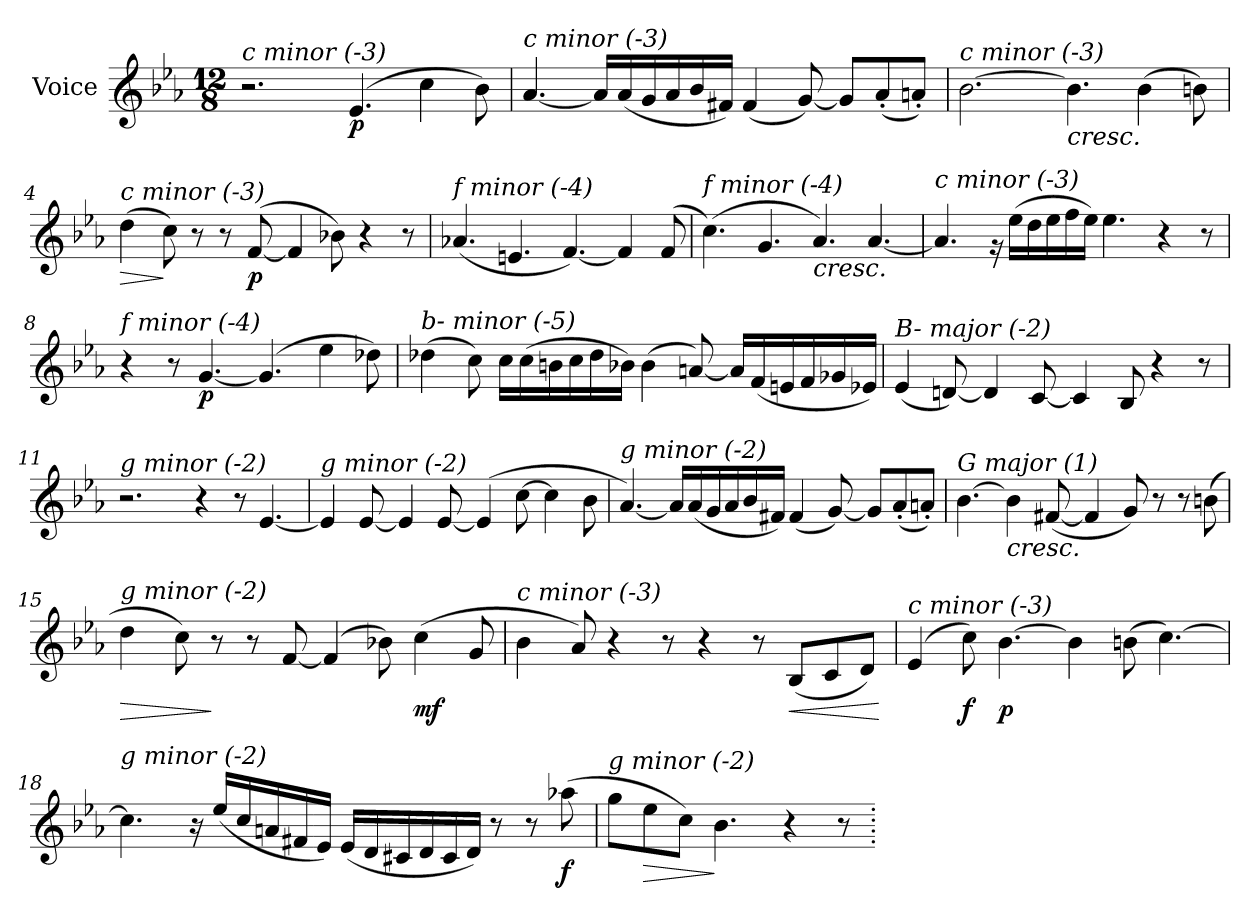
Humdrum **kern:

**kern	**dynam
*part1	*part1
*staff1	*staff1
*I"Voice	*
*I'V	*
*clefG2	*
*k[b-e-a-]	*
*M12/8	*
*MM58	*
=1	=1
!LO:TX:i:t=c minor (-3)	!
2.r	.
!	!LO:DY:b
(>4.e-/	p
4cc\	.
8b-\)	.
=2	=2
!LO:TX:i:t=c minor (-3)	!
[4.a-/	.
16a-/LL]	.
(<16a-/	.
16g/	.
16a-/	.
16b-/	.
16f#X/JJ)	.
(<4f#/	.
[8g/)	.
8g/L]	.
(<8a-'/	.
8an'/J)	.
=3	=3
!LO:TX:i:t=c minor (-3)	!
[2.b-\	.
!LO:TX:b:i:t=cresc.	!
4.b-\]	.
(>4b-\	.
8bn\)	.
=4	=4
!LO:TX:i:t=c minor (-3)	!
!	!LO:HP:b
(>4dd\	>
8cc\)	]
8r	.
8r	.
!	!LO:DY:b
(>[8f/	p
4f/]	.
8b-X\)	.
4r	.
8r	.
!!LO:LB:g=z
=5	=5
!LO:TX:i:t=f minor (-4)	!
(<4.a-X/	.
4.en/	.
[4.f/)	.
4f/]	.
(>8f/	.
=6	=6
!LO:TX:i:t=f minor (-4)	!
(>4.cc\)	.
4.g/	.
!LO:TX:b:i:t=cresc.	!
4.a-/)	.
[4.a-/	.
=7	=7
!LO:TX:i:t=c minor (-3)	!
4.a-/]	.
16rg	.
(>16ee-\LL	.
16dd\	.
16ee-\	.
16ff\	.
16ee-\JJ)	.
4.ee-\	.
4r	.
8r	.
=8	=8
!LO:TX:i:t=f minor (-4)	!
4r	.
8r	.
!	!LO:DY:b
[4.g/	p
(>4.g/]	.
4ee-\	.
8dd-X\)	.
!!LO:LB:g=z
=9	=9
!LO:TX:i:t=b- minor (-5)	!
(>4dd-X\	.
8cc\)	.
16cc\LL	.
(>16cc\	.
16bni\	.
16cc\	.
16dd-\	.
16b-X\JJ)	.
(>4b-\	.
[8an/)	.
16a/LL]	.
(<16f/	.
16en/	.
16f/	.
16g-X/	.
16e-X/JJ)	.
=10	=10
!LO:TX:i:t=B- major (-2)	!
(<4e-/	.
[8dn/)	.
4d/]	.
[8c/	.
4c/]	.
8B-/	.
4r	.
8r	.
!!LO:LB:g=z
=11	=11
!LO:TX:i:t=g minor (-2)	!
2.r	.
4r	.
8r	.
[4.e-/	.
=12	=12
!LO:TX:i:t=g minor (-2)	!
4e-/]	.
[8e-/	.
4e-/]	.
[8e-/	.
(>4e-/]	.
[8cc\	.
4cc\]	.
8b-\	.
=13	=13
!LO:TX:i:t=g minor (-2)	!
[4.a-/)	.
16a-/LL]	.
(<16a-/	.
16g/	.
16a-/	.
16b-/	.
16f#X/JJ)	.
(<4f#/	.
[8g/)	.
8g/L]	.
(<8a-'/	.
8an'/J)	.
!!LO:LB:g=z
=14	=14
!LO:TX:i:t=G major (1)	!
[4.b-\	.
!LO:TX:b:i:t=cresc.	!
4b-\]	.
(<[8f#X/	.
4f#/]	.
8g/)	.
8r	.
8r	.
(>8bn\	.
=15	=15
!LO:TX:i:t=g minor (-2)	!
!	!LO:HP:b
4dd\	>
8cc\)	.
8r	]
8r	.
[8f/	.
(>4f/]	.
8b-X\)	.
!	!LO:DY:b
(>4cc\	mf
8g/	.
!!LO:LB:g=z
=16	=16
!LO:TX:i:t=c minor (-3)	!
4b-\	.
8a-/)	.
4r	.
8r	.
4r	.
8r	.
!	!LO:HP:b
(<8B-/L	<
8c/	.
8d/J)	.
.	[
=17	=17
!LO:TX:i:t=c minor (-3)	!
(>4e-/	.
!	!LO:DY:b
8cc\)	f
!	!LO:DY:b
[4.b-\	p
4b-\]	.
(>8bn\	.
[4.cc\)	.
=18	=18
!LO:TX:i:t=g minor (-2)	!
4.cc\]	.
16r	.
(<16ee-/LL	.
16cc/	.
16an/	.
16f#Xj/	.
16e-/JJ)	.
(<16e-/LL	.
16d/	.
16c#X/	.
16d/	.
16c#/	.
16d/JJ)	.
8r	.
8r	.
!	!LO:DY:b
(>8aa-X\	f
!!LO:LB:g=z
=19	=19
!LO:TX:i:t=g minor (-2)	!
8gg\L	.
!	!LO:HP:b
8ee-\	>
8cc\J)	.
4.b-\	]
4r	.
8r	.
=.	=.
*-	*-
